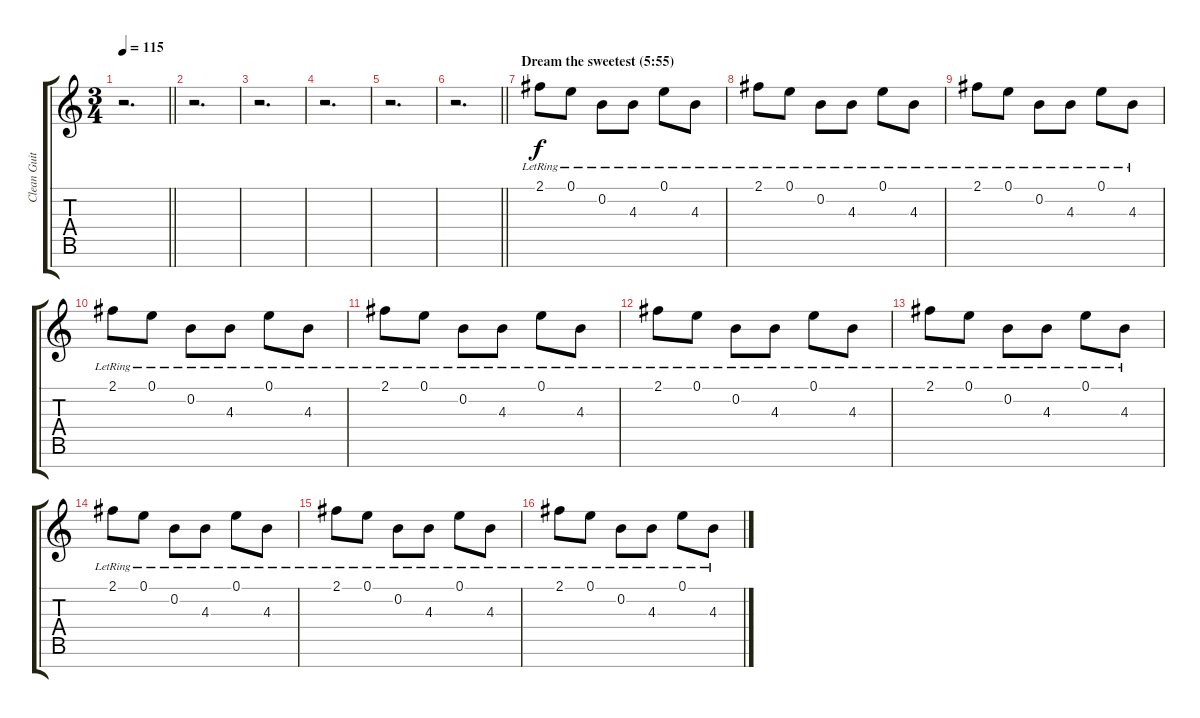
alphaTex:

\track ("Clean Guitar" "Clean Guit") {instrument electricguitarclean}
\staff {score tabs}
\tuning (E4 B3 G3 D3 A2 E2 B1) {hide}
\ts (3 4)
\tempo 115
\clef g2
\barLineRight lightlight
\ks c
r.2{d dy ff} |
r.2{d} |
r.2{d} |
r.2{d} |
r.2{d} |
\barLineRight lightlight
r.2{d} |
\section ("" "Dream the sweetest (5:55)")
2.1{lr}.8{dy f} 0.1{lr}.8 0.2{lr}.8 4.3{lr}.8 0.1{lr}.8 4.3{lr}.8 |
2.1{lr}.8 0.1{lr}.8 0.2{lr}.8 4.3{lr}.8 0.1{lr}.8 4.3{lr}.8 |
2.1{lr}.8 0.1{lr}.8 0.2{lr}.8 4.3{lr}.8 0.1{lr}.8 4.3{lr}.8 |
2.1{lr}.8 0.1{lr}.8 0.2{lr}.8 4.3{lr}.8 0.1{lr}.8 4.3{lr}.8 |
2.1{lr}.8 0.1{lr}.8 0.2{lr}.8 4.3{lr}.8 0.1{lr}.8 4.3{lr}.8 |
2.1{lr}.8 0.1{lr}.8 0.2{lr}.8 4.3{lr}.8 0.1{lr}.8 4.3{lr}.8 |
2.1{lr}.8 0.1{lr}.8 0.2{lr}.8 4.3{lr}.8 0.1{lr}.8 4.3{lr}.8 |
2.1{lr}.8 0.1{lr}.8 0.2{lr}.8 4.3{lr}.8 0.1{lr}.8 4.3{lr}.8 |
2.1{lr}.8 0.1{lr}.8 0.2{lr}.8 4.3{lr}.8 0.1{lr}.8 4.3{lr}.8 |
2.1{lr}.8 0.1{lr}.8 0.2{lr}.8 4.3{lr}.8 0.1{lr}.8 4.3{lr}.8
